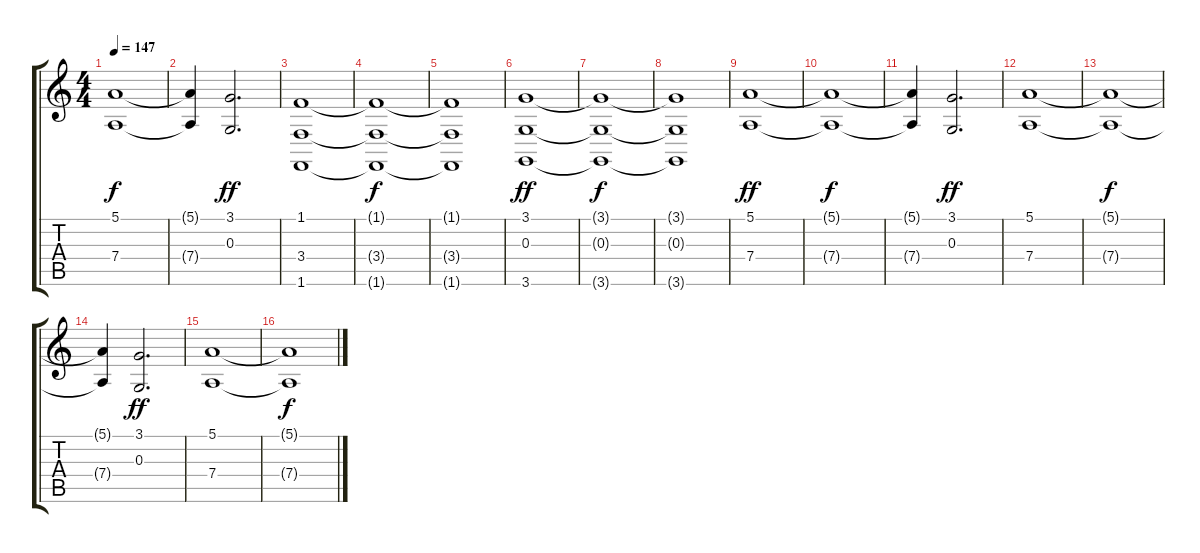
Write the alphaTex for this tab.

\track "" {instrument choiraahs}
\staff {score tabs}
\tuning (E4 B3 G3 D3 A2 E2) {hide}
\ts (4 4)
\tempo 147
\clef g2
\ks c
(5.1{t} 7.4{t}).1{dy f} |
(5.1{t} 7.4{t}).4 (3.1 0.3).2{d dy ff} |
(1.1 3.4 1.6).1 |
(1.1{t} 3.4{t} 1.6{t}).1{dy f} |
(1.1{t} 3.4{t} 1.6{t}).1 |
(3.1 0.3 3.6).1{dy ff} |
(3.1{t} 0.3{t} 3.6{t}).1{dy f} |
(3.1{t} 0.3{t} 3.6{t}).1 |
(5.1 7.4).1{dy ff} |
(5.1{t} 7.4{t}).1{dy f} |
(5.1{t} 7.4{t}).4 (3.1 0.3).2{d dy ff} |
(5.1 7.4).1 |
(5.1{t} 7.4{t}).1{dy f} |
(5.1{t} 7.4{t}).4 (3.1 0.3).2{d dy ff} |
(5.1 7.4).1 |
(5.1{t} 7.4{t}).1{dy f}
